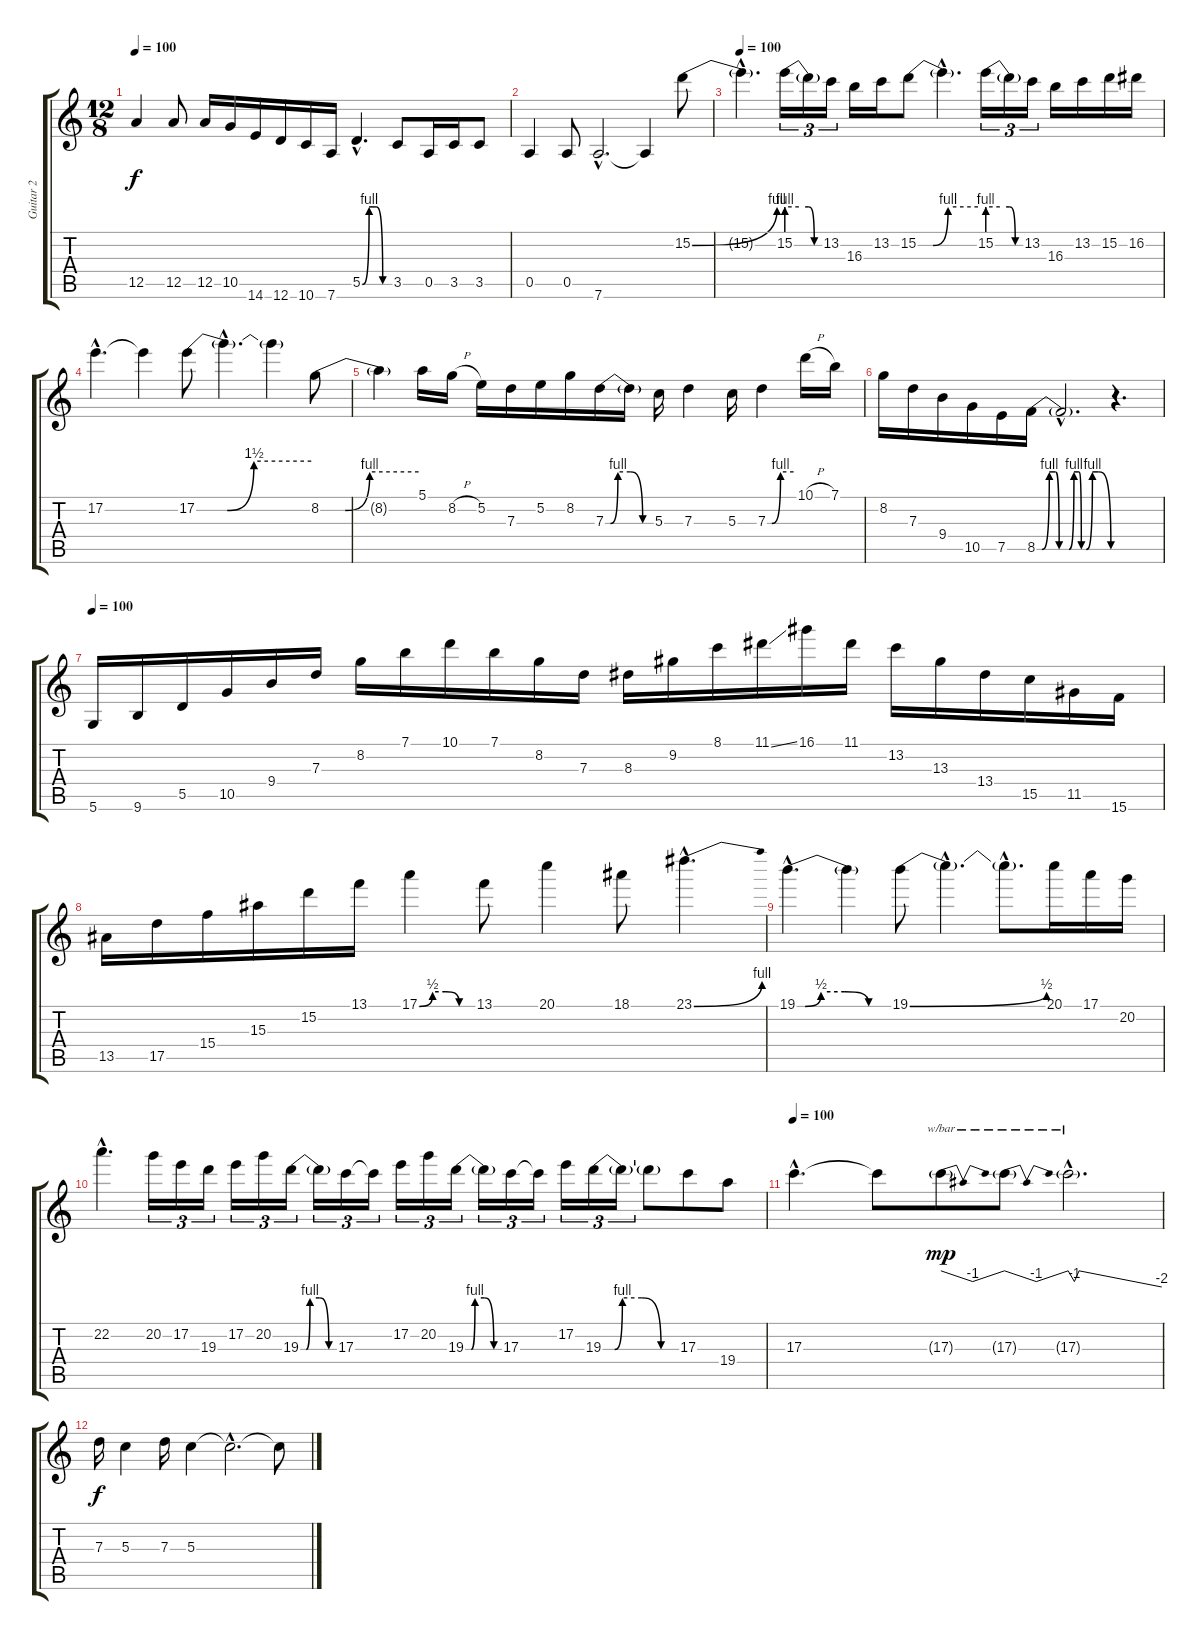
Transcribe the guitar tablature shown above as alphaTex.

\track ("Guitar 2" "Guitar 2") {instrument overdrivenguitar}
\staff {score tabs}
\tuning (E4 B3 G3 D3 A2 D2) {hide}
\ts (12 8)
\tempo 100
\clef g2
\ks c
12.5.4{dy f} 12.5.8 12.5.16 10.5.16 14.6.16 12.6.16 10.6.16 7.6.16 5.5{be (custom 0 0 15 4 30 4 45 0 60 0) hac}.4{d} 3.5.8 0.5.16 3.5.16 3.5.8 |
0.5.4 0.5.8 7.6{hac}.2{d} 7.6{t}.4 15.2{be (bend 0 0 60 4)}.8 |
\tempo 100
15.2{hac t}.4{d} 15.2{be (custom 0 4 20 4 36 4 45 0 60 0)}.16{tu (3 2)} 15.2{t}.16{tu (3 2)} 13.2.16{tu (3 2)} 16.3.16 13.2.16 15.2{be (custom 0 0 15 0 30 4 60 4)}.8 15.2{hac t}.4{d} 15.2{be (custom 0 4 20 4 36 4 45 0 60 0)}.16{tu (3 2)} 15.2{t}.16{tu (3 2)} 13.2.16{tu (3 2)} 16.3.16 13.2.16 15.2.16 16.2.16 |
17.2{hac}.4{d} 17.2{t}.4 17.2{be (custom 0 0 16 0 30 6 60 6)}.8 17.2{hac t}.4{d} 17.2{t}.4 8.2{be (custom 0 0 15 0 30 4 60 4)}.8 |
8.2{t}.4 5.1.16 8.2{h}.16 5.2.16 7.3.16 5.2.16 8.2.16 7.3{be (custom 0 0 6 0 15 4 30 4 45 0 60 0)}.16 7.3{t}.16 5.3.16 7.3.4 5.3.16 7.3{be (custom 0 0 10 0 30 4 60 4)}.4 10.1{h}.16 7.1.16 |
8.2.16 7.3.16 9.4.16 10.5.16 7.5.16 8.5{be (custom 0 0 4 0 10 4 15 4 18 0 26 0 30 4 34 4 36 0 40 0 45 4 50 4 60 0)}.16 8.5{hac t}.2{d} r.4{d} |
\tempo 100
5.6.16 9.6.16 5.5.16 10.5.16 9.4.16 7.3.16 8.2.16 7.1.16 10.1.16 7.1.16 8.2.16 7.3.16 8.3.16 9.2.16 8.1.16 11.1{ss}.16 16.1.16 11.1.16 13.2.16 13.3.16 13.4.16 15.5.16 11.5.16 15.6.16 |
13.5.16 17.5.16 15.4.16 15.3.16 15.2.16 13.1.16 17.1{be (custom 0 0 15 2 30 2 45 0 60 0)}.4 13.1.8 20.1.4 18.1.8 23.1{be (bend 0 0 60 4) hac}.4{d} |
19.1{be (custom 0 0 5 0 15 2 30 2 45 0 60 0) hac}.4{d volume 0} 19.1{t}.4 19.1{be (bend 0 0 60 2)}.8 19.1{hac t}.4{d} 19.1{hac t}.8{d} 20.1.16 17.1.16 20.2.16 |
22.2{hac}.4{d} 20.2.16{tu (3 2)} 17.2.16{tu (3 2)} 19.3.16{tu (3 2)} 17.2.16{tu (3 2)} 20.2.16{tu (3 2)} 19.3{be (custom 0 0 9 0 15 4 30 4 45 0 60 0)}.16{tu (3 2)} 19.3{t}.16{tu (3 2)} 17.3.16{tu (3 2)} 17.3{t}.16{tu (3 2)} 17.2.16{tu (3 2)} 20.2.16{tu (3 2)} 19.3{be (custom 0 0 9 0 15 4 30 4 45 0 60 0)}.16{tu (3 2)} 19.3{t}.16{tu (3 2)} 17.3.16{tu (3 2)} 17.3{t}.16{tu (3 2)} 17.2.16{tu (3 2)} 19.3{be (custom 0 0 9 0 15 4 30 4 45 0 60 0)}.16{tu (3 2)} 19.3{t}.16{tu (3 2)} 19.3{t}.8 17.3.8 19.4.8 |
\tempo 100
17.3{hac}.4{d} 17.3{t}.8 17.3{g}.8{tbe (dip default 0 0 30 -4 60 0) dy mp} 17.3{g}.8{tbe (dip default 0 0 30 -4 60 0)} 17.3{g hac}.2{d tbe (custom default 0 0 4 -4 7 0 60 -8)} |
7.3.16{dy f} 5.3.4 7.3.16 5.3.4 5.3{hac t}.2{d} 5.3{t}.8
